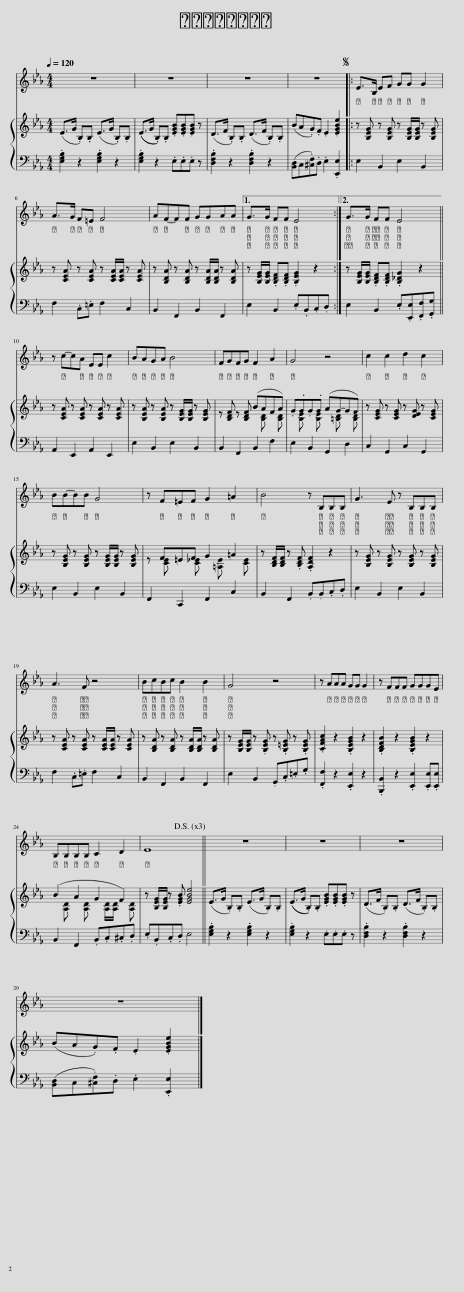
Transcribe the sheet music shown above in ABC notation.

X:1
%%score 1 { ( 2 4 ) | 3 }
L:1/8
Q:1/4=120
M:4/4
I:linebreak $
K:Eb
V:1 treble
V:2 treble
V:4 treble
V:3 bass
V:1
 z8 | z8 | z8 | z8 |:S E>B, EF GG G2 |$ %5
 A>G F=E F4 | AF-FF GGAA |1 G>G FF E4 :|2 G>G FF E4 ||$ z c-cA EE c2 | %10
 BAGA B4 | FGFG F2 A2 | G4 z4 | c2 c2 d2 c2 |$ BB-BB G4 | %15
 z F=EF G2 =A2 | B4 z B,B,B, | G3 E z B,B,B, |$ A3 F z4 | BcBc B2 B2 | %20
 G4 z4 | z AAA GG G2 | z FFF GGGE |$ B,B,B,B, C2 D2 | E8!D.S.! || %25
 z8 | z8 | z8 |$ z8 |] %29
V:2
 (E>G .B,).B, (E>G .B,).B, | ((E>G .B,)).B, .[EGB].[EGB].[EGB] z | (D>F .B,).B, (D>F .B,).B, | (BA.G).F .E2 .[EGBe]2 |: z [B,EG] z [B,EG] z [B,EG]/[B,EG]/ z [B,EG] |$ %5
 z [CEA] z [CEA] z [CEA]/[CEA]/ z [CEA] | z [B,DA] z [B,DA] z [B,DA]/[B,DA]/ z [B,DA] |1 z [B,EG]/[B,EG]/ .[B,DF].[B,DF] .[B,EG]2 z2 :|2 z [B,EG]/[B,EG]/ .[B,DF].[B,DF] .[B,_DG]2 z2 ||$ z [CEA] z [CEA] z [CEA] z [CEA] | %10
 z [B,EA] z [B,EA] z [B,EG]/[B,EG]/ z [B,EG] | z [B,DF] z [B,DF] (BAFA) | .G.G.G.G (AG-GF) | z [CEG] z [CEG] z [DEG] z [CEG] |$ z [B,EG] z [B,EG] z [B,EG]/[B,EG]/ z [B,EG] | %15
 z F=EF G2 =A2 | z [B,DF]/[B,DF]/ z .[B,DF] .[A,DF]2 z2 | z [B,EG] z [B,EG] z [B,EG] z [B,EG] |$ z [CEA] z [CEA] z [CEA]/[CEA]/ z [CEA] | z [B,DA] z [B,DA] z [B,DA]/[B,DA]/ z [B,DA] | %20
 z [B,EG]/[B,EG]/ z .[B,EG] z .[B,=EG] z .[B,EG] | .[CFAc]2 z2 .[B,EGB]2 z2 | .[B,DFB]2 z2 .[B,EGB]2 z2 |$ (B2 A2 G2 F2) | z [B,EG]/[B,EG]/ z .[EGB] [EGBe]4 || %25
 (E>G .B,).B, (E>G .B,).B, | ((E>G .B,)).B, .[EGB].[EGB].[EGB] z | (D>F .B,).B, (D>F .B,).B, |$ (BA.G).F .E2 .[EGBe]2 |] %29
V:3
 .[E,G,B,]2 z2 .[E,G,B,]2 z2 | .[E,G,B,]2 z2 .E,.E,.E, z | .[D,F,B,]2 z2 .[D,F,B,]2 z2 | ([B,,D,]C,.[^C,F,]).D, .E,2 .[E,,E,]2 |: E,2 B,,2 E,2 B,,2 |$ %5
 F,2 .C,.=E, F,2 C,2 | B,,2 F,,2 B,,2 F,,2 |1 E,2 B,,2 .E,.B,,.C,.D, :|2 E,2 B,,2 .E,.[E,,E,].[F,,F,].[G,,G,] ||$ A,,2 E,,2 A,,2 E,,2 | %10
 E,2 B,,2 E,2 B,,2 | B,,2 F,,2 B,,2 F,2 | E,2 B,,2 G,,2 D,2 | C,2 G,,2 C,2 G,,2 |$ E,2 B,,2 E,2 B,,2 | %15
 F,,2 C,,2 F,,2 C,2 | B,,2 F,,2 .B,,.B,,.C,.D, | E,2 B,,2 E,2 B,,2 |$ F,2 .C,.=E, F,2 C,2 | B,,2 F,,2 B,,2 F,,2 | %20
 E,2 B,,2 .G,,.C,.=E,.G, | .[F,,F,]2 z2 .[E,,E,]2 z2 | .[B,,,B,,]2 z2 .[E,,E,]2 .[E,,E,].[E,,E,] |$ B,,2 F,,2 .B,,.C,.^C,.D, | .E,.B,,.C,.D, E,4 || %25
 .[E,G,B,]2 z2 .[E,G,B,]2 z2 | .[E,G,B,]2 z2 .E,.E,.E, z | .[D,F,B,]2 z2 .[D,F,B,]2 z2 |$ ([B,,D,]C,.[^C,F,]).D, .E,2 .[E,,E,]2 |] %29
V:4
 x8 | x8 | x8 | x8 |: x8 |$ %5
 x8 | x8 |1 x8 :|2 x8 ||$ x8 | %10
 x8 | x5 [B,D] x [B,D] | x [B,E] x [B,E] x [=B,D] x [B,D] | x8 |$ x8 | %15
 x [CE] x [C_E] x [=A,E] x [CE] | x8 | x8 |$ x8 | x8 | %20
 x8 | x8 | x8 |$ x [A,D] x [A,D] x [A,D]/[A,D]/ x [A,D] | x8 || %25
 x8 | x8 | x8 |$ x8 |] %29
